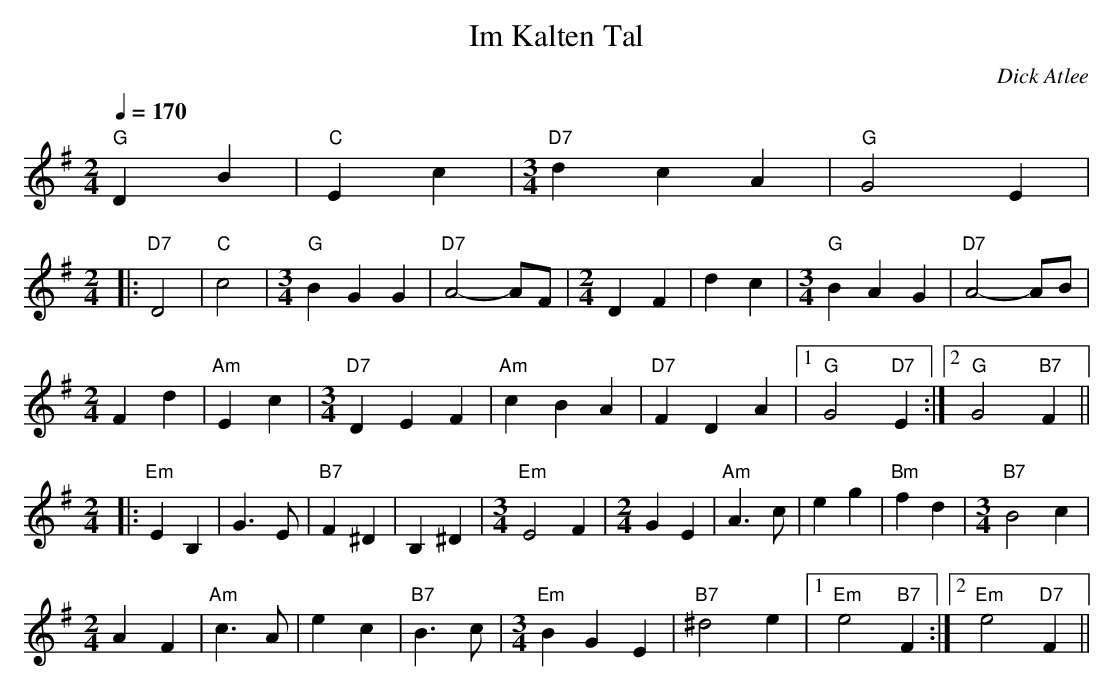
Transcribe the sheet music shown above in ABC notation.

X:1
T:Im Kalten Tal
M:2/4
L:1/4
Q:1/4=170
C:Dick Atlee
K:G
"G" D B | "C" E c |
M:3/4
"D7" d c A | "G" G2 E | !
M:2/4
|: "D7" D2 | "C" c2 |
M:3/4
"G" B G G | "D7" A2- A/F/ |
M:2/4
D F | d c |
M:3/4
"G" B A G | "D7" A2- A/B/ | !
M:2/4
F d | "Am" E c |
M:3/4
"D7" D E F |"Am" c B A |
"D7" F D A |[1 "G" G2 "D7" E :|[2 "G" G2 "B7" F || !
M:2/4
|: "Em" E B, | G>E | "B7" F ^D | B, ^D |
M:3/4
"Em" E2 F |
M:2/4
G E | "Am" A>c | e g | "Bm" f d |
M:3/4
"B7" B2 c | !
M:2/4
A F | "Am" c>A | e c | "B7" B>c |
M:3/4
"Em" B G E | "B7" ^d2 e |[1 "Em" e2 "B7" F :|[2 "Em" e2 "D7" F ||
